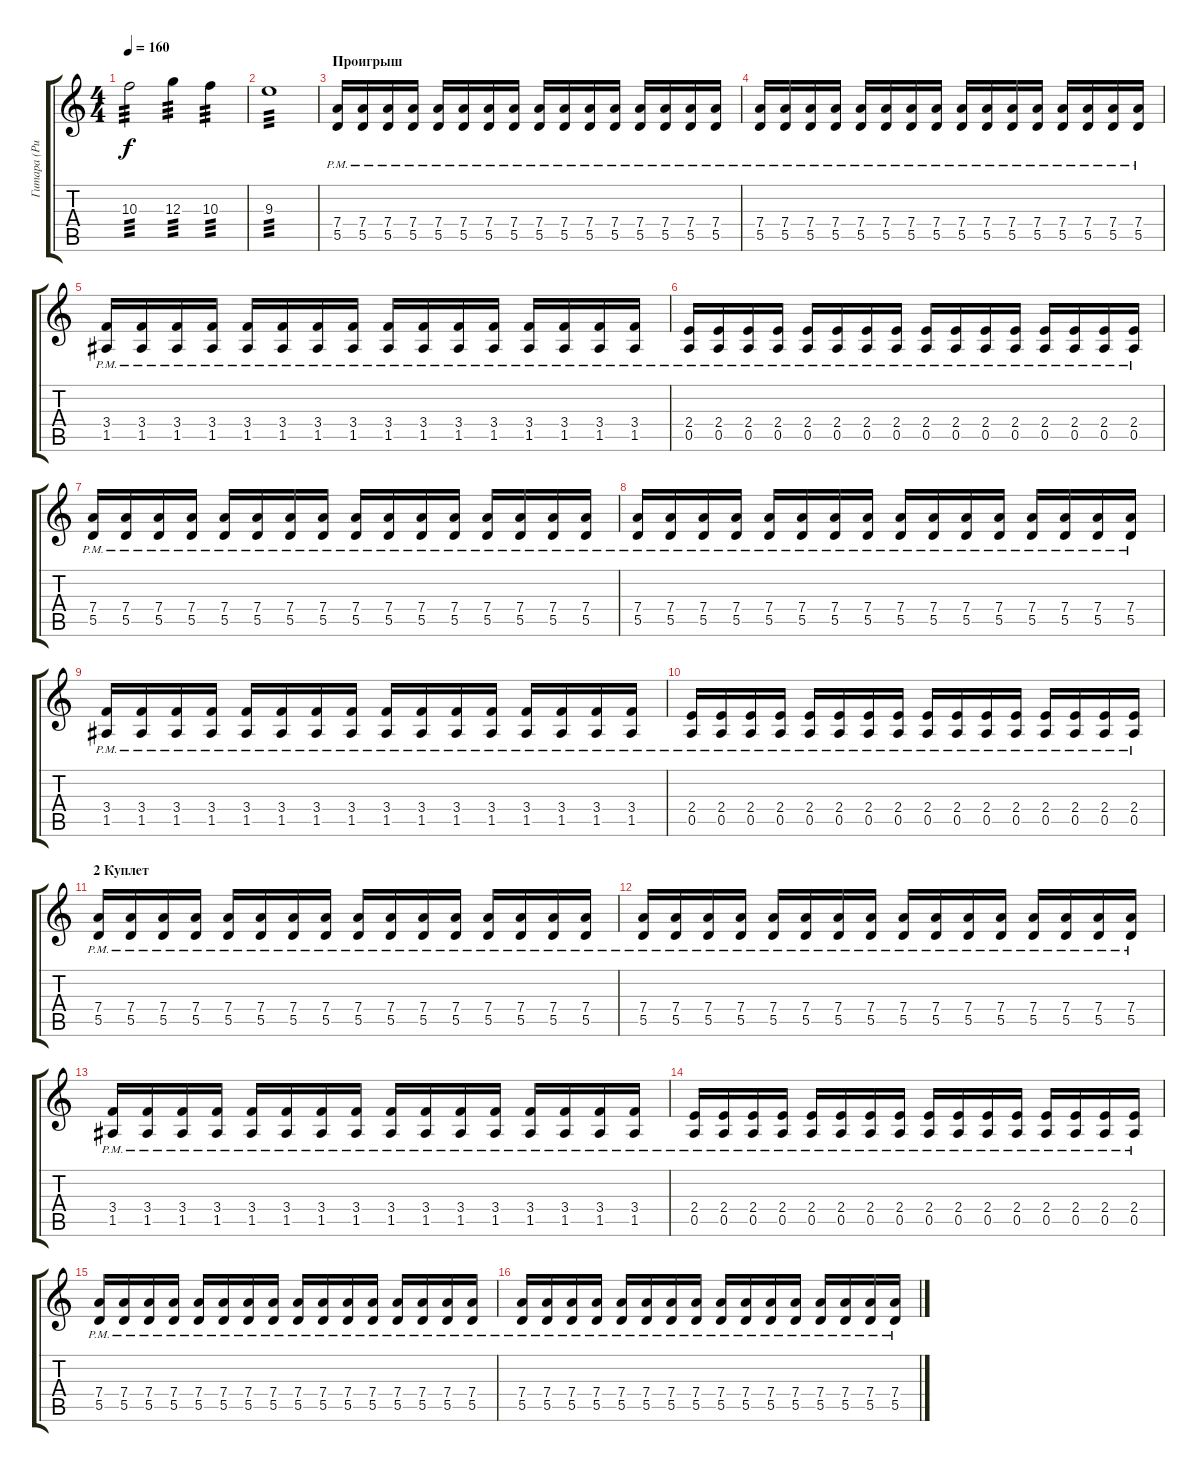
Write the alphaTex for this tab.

\track ("Гитара (Ритм)" "Гитара (Ри") {instrument distortionguitar}
\staff {score tabs}
\tuning (E4 B3 G3 D3 A2 E2) {hide}
\ts (4 4)
\tempo 160
\clef g2
\ks c
10.3.2{tp 3 dy f} 12.3.4{tp 3} 10.3.4{tp 3} |
9.3.1{tp 3} |
\section ("" "Проигрыш")
(7.4{pm} 5.5{pm}).16 (7.4{pm} 5.5{pm}).16 (7.4{pm} 5.5{pm}).16 (7.4{pm} 5.5{pm}).16 (7.4{pm} 5.5{pm}).16 (7.4{pm} 5.5{pm}).16 (7.4{pm} 5.5{pm}).16 (7.4{pm} 5.5{pm}).16 (7.4{pm} 5.5{pm}).16 (7.4{pm} 5.5{pm}).16 (7.4{pm} 5.5{pm}).16 (7.4{pm} 5.5{pm}).16 (7.4{pm} 5.5{pm}).16 (7.4{pm} 5.5{pm}).16 (7.4{pm} 5.5{pm}).16 (7.4{pm} 5.5{pm}).16 |
(7.4{pm} 5.5{pm}).16 (7.4{pm} 5.5{pm}).16 (7.4{pm} 5.5{pm}).16 (7.4{pm} 5.5{pm}).16 (7.4{pm} 5.5{pm}).16 (7.4{pm} 5.5{pm}).16 (7.4{pm} 5.5{pm}).16 (7.4{pm} 5.5{pm}).16 (7.4{pm} 5.5{pm}).16 (7.4{pm} 5.5{pm}).16 (7.4{pm} 5.5{pm}).16 (7.4{pm} 5.5{pm}).16 (7.4{pm} 5.5{pm}).16 (7.4{pm} 5.5{pm}).16 (7.4{pm} 5.5{pm}).16 (7.4{pm} 5.5{pm}).16 |
(3.4{pm} 1.5{pm}).16 (3.4{pm} 1.5{pm}).16 (3.4{pm} 1.5{pm}).16 (3.4{pm} 1.5{pm}).16 (3.4{pm} 1.5{pm}).16 (3.4{pm} 1.5{pm}).16 (3.4{pm} 1.5{pm}).16 (3.4{pm} 1.5{pm}).16 (3.4{pm} 1.5{pm}).16 (3.4{pm} 1.5{pm}).16 (3.4{pm} 1.5{pm}).16 (3.4{pm} 1.5{pm}).16 (3.4{pm} 1.5{pm}).16 (3.4{pm} 1.5{pm}).16 (3.4{pm} 1.5{pm}).16 (3.4{pm} 1.5{pm}).16 |
(2.4{pm} 0.5{pm}).16 (2.4{pm} 0.5{pm}).16 (2.4{pm} 0.5{pm}).16 (2.4{pm} 0.5{pm}).16 (2.4{pm} 0.5{pm}).16 (2.4{pm} 0.5{pm}).16 (2.4{pm} 0.5{pm}).16 (2.4{pm} 0.5{pm}).16 (2.4{pm} 0.5{pm}).16 (2.4{pm} 0.5{pm}).16 (2.4{pm} 0.5{pm}).16 (2.4{pm} 0.5{pm}).16 (2.4{pm} 0.5{pm}).16 (2.4{pm} 0.5{pm}).16 (2.4{pm} 0.5{pm}).16 (2.4{pm} 0.5{pm}).16 |
(7.4{pm} 5.5{pm}).16 (7.4{pm} 5.5{pm}).16 (7.4{pm} 5.5{pm}).16 (7.4{pm} 5.5{pm}).16 (7.4{pm} 5.5{pm}).16 (7.4{pm} 5.5{pm}).16 (7.4{pm} 5.5{pm}).16 (7.4{pm} 5.5{pm}).16 (7.4{pm} 5.5{pm}).16 (7.4{pm} 5.5{pm}).16 (7.4{pm} 5.5{pm}).16 (7.4{pm} 5.5{pm}).16 (7.4{pm} 5.5{pm}).16 (7.4{pm} 5.5{pm}).16 (7.4{pm} 5.5{pm}).16 (7.4{pm} 5.5{pm}).16 |
(7.4{pm} 5.5{pm}).16 (7.4{pm} 5.5{pm}).16 (7.4{pm} 5.5{pm}).16 (7.4{pm} 5.5{pm}).16 (7.4{pm} 5.5{pm}).16 (7.4{pm} 5.5{pm}).16 (7.4{pm} 5.5{pm}).16 (7.4{pm} 5.5{pm}).16 (7.4{pm} 5.5{pm}).16 (7.4{pm} 5.5{pm}).16 (7.4{pm} 5.5{pm}).16 (7.4{pm} 5.5{pm}).16 (7.4{pm} 5.5{pm}).16 (7.4{pm} 5.5{pm}).16 (7.4{pm} 5.5{pm}).16 (7.4{pm} 5.5{pm}).16 |
(3.4{pm} 1.5{pm}).16 (3.4{pm} 1.5{pm}).16 (3.4{pm} 1.5{pm}).16 (3.4{pm} 1.5{pm}).16 (3.4{pm} 1.5{pm}).16 (3.4{pm} 1.5{pm}).16 (3.4{pm} 1.5{pm}).16 (3.4{pm} 1.5{pm}).16 (3.4{pm} 1.5{pm}).16 (3.4{pm} 1.5{pm}).16 (3.4{pm} 1.5{pm}).16 (3.4{pm} 1.5{pm}).16 (3.4{pm} 1.5{pm}).16 (3.4{pm} 1.5{pm}).16 (3.4{pm} 1.5{pm}).16 (3.4{pm} 1.5{pm}).16 |
(2.4{pm} 0.5{pm}).16 (2.4{pm} 0.5{pm}).16 (2.4{pm} 0.5{pm}).16 (2.4{pm} 0.5{pm}).16 (2.4{pm} 0.5{pm}).16 (2.4{pm} 0.5{pm}).16 (2.4{pm} 0.5{pm}).16 (2.4{pm} 0.5{pm}).16 (2.4{pm} 0.5{pm}).16 (2.4{pm} 0.5{pm}).16 (2.4{pm} 0.5{pm}).16 (2.4{pm} 0.5{pm}).16 (2.4{pm} 0.5{pm}).16 (2.4{pm} 0.5{pm}).16 (2.4{pm} 0.5{pm}).16 (2.4{pm} 0.5{pm}).16 |
\section ("" "2 Куплет")
(7.4{pm} 5.5{pm}).16 (7.4{pm} 5.5{pm}).16 (7.4{pm} 5.5{pm}).16 (7.4{pm} 5.5{pm}).16 (7.4{pm} 5.5{pm}).16 (7.4{pm} 5.5{pm}).16 (7.4{pm} 5.5{pm}).16 (7.4{pm} 5.5{pm}).16 (7.4{pm} 5.5{pm}).16 (7.4{pm} 5.5{pm}).16 (7.4{pm} 5.5{pm}).16 (7.4{pm} 5.5{pm}).16 (7.4{pm} 5.5{pm}).16 (7.4{pm} 5.5{pm}).16 (7.4{pm} 5.5{pm}).16 (7.4{pm} 5.5{pm}).16 |
(7.4{pm} 5.5{pm}).16 (7.4{pm} 5.5{pm}).16 (7.4{pm} 5.5{pm}).16 (7.4{pm} 5.5{pm}).16 (7.4{pm} 5.5{pm}).16 (7.4{pm} 5.5{pm}).16 (7.4{pm} 5.5{pm}).16 (7.4{pm} 5.5{pm}).16 (7.4{pm} 5.5{pm}).16 (7.4{pm} 5.5{pm}).16 (7.4{pm} 5.5{pm}).16 (7.4{pm} 5.5{pm}).16 (7.4{pm} 5.5{pm}).16 (7.4{pm} 5.5{pm}).16 (7.4{pm} 5.5{pm}).16 (7.4{pm} 5.5{pm}).16 |
(3.4{pm} 1.5{pm}).16 (3.4{pm} 1.5{pm}).16 (3.4{pm} 1.5{pm}).16 (3.4{pm} 1.5{pm}).16 (3.4{pm} 1.5{pm}).16 (3.4{pm} 1.5{pm}).16 (3.4{pm} 1.5{pm}).16 (3.4{pm} 1.5{pm}).16 (3.4{pm} 1.5{pm}).16 (3.4{pm} 1.5{pm}).16 (3.4{pm} 1.5{pm}).16 (3.4{pm} 1.5{pm}).16 (3.4{pm} 1.5{pm}).16 (3.4{pm} 1.5{pm}).16 (3.4{pm} 1.5{pm}).16 (3.4{pm} 1.5{pm}).16 |
(2.4{pm} 0.5{pm}).16 (2.4{pm} 0.5{pm}).16 (2.4{pm} 0.5{pm}).16 (2.4{pm} 0.5{pm}).16 (2.4{pm} 0.5{pm}).16 (2.4{pm} 0.5{pm}).16 (2.4{pm} 0.5{pm}).16 (2.4{pm} 0.5{pm}).16 (2.4{pm} 0.5{pm}).16 (2.4{pm} 0.5{pm}).16 (2.4{pm} 0.5{pm}).16 (2.4{pm} 0.5{pm}).16 (2.4{pm} 0.5{pm}).16 (2.4{pm} 0.5{pm}).16 (2.4{pm} 0.5{pm}).16 (2.4{pm} 0.5{pm}).16 |
(7.4{pm} 5.5{pm}).16 (7.4{pm} 5.5{pm}).16 (7.4{pm} 5.5{pm}).16 (7.4{pm} 5.5{pm}).16 (7.4{pm} 5.5{pm}).16 (7.4{pm} 5.5{pm}).16 (7.4{pm} 5.5{pm}).16 (7.4{pm} 5.5{pm}).16 (7.4{pm} 5.5{pm}).16 (7.4{pm} 5.5{pm}).16 (7.4{pm} 5.5{pm}).16 (7.4{pm} 5.5{pm}).16 (7.4{pm} 5.5{pm}).16 (7.4{pm} 5.5{pm}).16 (7.4{pm} 5.5{pm}).16 (7.4{pm} 5.5{pm}).16 |
(7.4{pm} 5.5{pm}).16 (7.4{pm} 5.5{pm}).16 (7.4{pm} 5.5{pm}).16 (7.4{pm} 5.5{pm}).16 (7.4{pm} 5.5{pm}).16 (7.4{pm} 5.5{pm}).16 (7.4{pm} 5.5{pm}).16 (7.4{pm} 5.5{pm}).16 (7.4{pm} 5.5{pm}).16 (7.4{pm} 5.5{pm}).16 (7.4{pm} 5.5{pm}).16 (7.4{pm} 5.5{pm}).16 (7.4{pm} 5.5{pm}).16 (7.4{pm} 5.5{pm}).16 (7.4{pm} 5.5{pm}).16 (7.4{pm} 5.5{pm}).16
